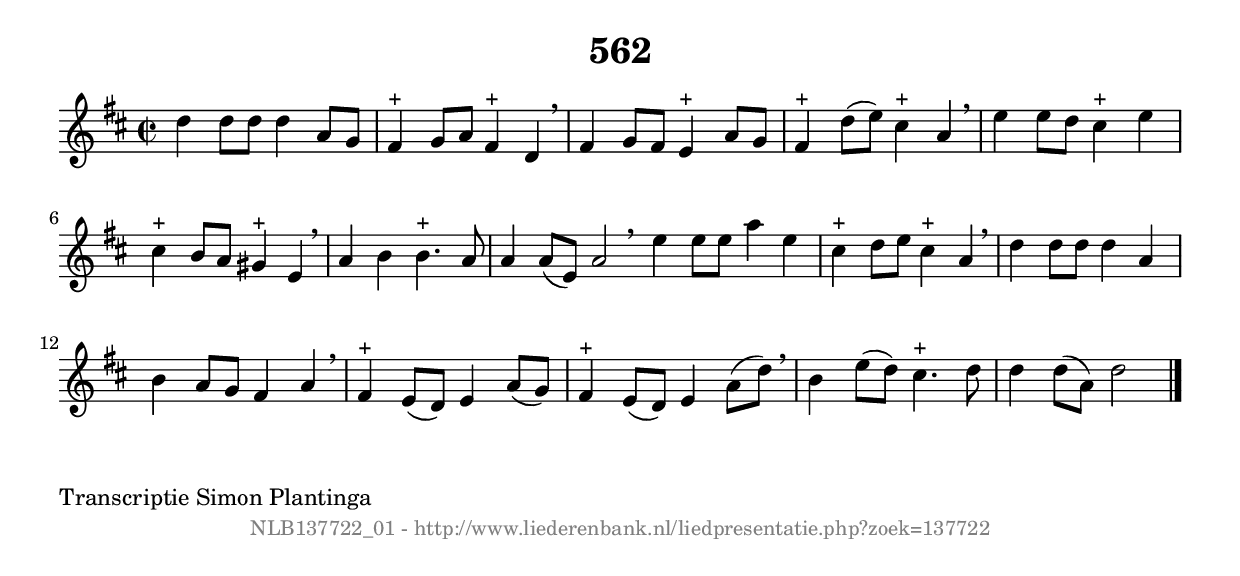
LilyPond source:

%
% produced by wce2krn 1.64 (7 June 2014)
%
\version"2.16"
#(append! paper-alist '(("long" . (cons (* 210 mm) (* 2000 mm)))))
#(set-default-paper-size "long")
sb = {\breathe}
mBreak = {\breathe }
bBreak = {\breathe }
x = {\once\override NoteHead #'style = #'cross }
gl=\glissando
itime={\override Staff.TimeSignature #'stencil = ##f }
ficta = {\once\set suggestAccidentals = ##t}
fine = {\once\override Score.RehearsalMark #'self-alignment-X = #1 \mark \markup {\italic{Fine}}}
dc = {\once\override Score.RehearsalMark #'self-alignment-X = #1 \mark \markup {\italic{D.C.}}}
dcf = {\once\override Score.RehearsalMark #'self-alignment-X = #1 \mark \markup {\italic{D.C. al Fine}}}
dcc = {\once\override Score.RehearsalMark #'self-alignment-X = #1 \mark \markup {\italic{D.C. al Coda}}}
ds = {\once\override Score.RehearsalMark #'self-alignment-X = #1 \mark \markup {\italic{D.S.}}}
dsf = {\once\override Score.RehearsalMark #'self-alignment-X = #1 \mark \markup {\italic{D.S. al Fine}}}
dsc = {\once\override Score.RehearsalMark #'self-alignment-X = #1 \mark \markup {\italic{D.S. al Coda}}}
pv = {\set Score.repeatCommands = #'((volta "1"))}
sv = {\set Score.repeatCommands = #'((volta "2"))}
tv = {\set Score.repeatCommands = #'((volta "3"))}
qv = {\set Score.repeatCommands = #'((volta "4"))}
xv = {\set Score.repeatCommands = #'((volta #f))}
\header{ tagline = ""
title = "562"
}
\score {{
\key d \major
\relative g'
{
\set melismaBusyProperties = #'()
\time 2/2
\tempo 4=120
\override Score.MetronomeMark #'transparent = ##t
\override Score.RehearsalMark #'break-visibility = #(vector #t #t #f)
d'4 d8 d8 d4 a8 g8 | fis4^"+" g8 a8 fis4^"+" d4 \sb | fis4 g8 fis8 e4^"+" a8 g8 | fis4^"+" d'8( e8) cis4^"+" a4 | \mBreak \bar "|"
e'4 e8 d8 cis4^"+" e4 | cis4^"+" b8 a8 gis4^"+" e4 \sb | a4 b4 b4.^"+" a8 | a4 a8( e8) a2 \bar ":|:" \bBreak
e'4 e8 e8 a4 e4 | cis4^"+" d8 e8 cis4^"+" a4 \sb | d4 d8 d8 d4 a4 | b4 a8 g8 fis4 a4 | \mBreak \bar "|"
fis4^"+" e8( d8) e4 a8( g8) | fis4^"+" e8( d8) e4 a8( d8) \sb | b4 e8( d8) cis4.^"+" d8 | d4 d8( a8) d2 \bar "|."
 }}
 \midi { }
 \layout {
            indent = 0.0\cm
}
}
\markup { \wordwrap-string #" 
Transcriptie Simon Plantinga
"}
\markup { \vspace #0 } \markup { \with-color #grey \fill-line { \center-column { \smaller "NLB137722_01 - http://www.liederenbank.nl/liedpresentatie.php?zoek=137722" } } }
